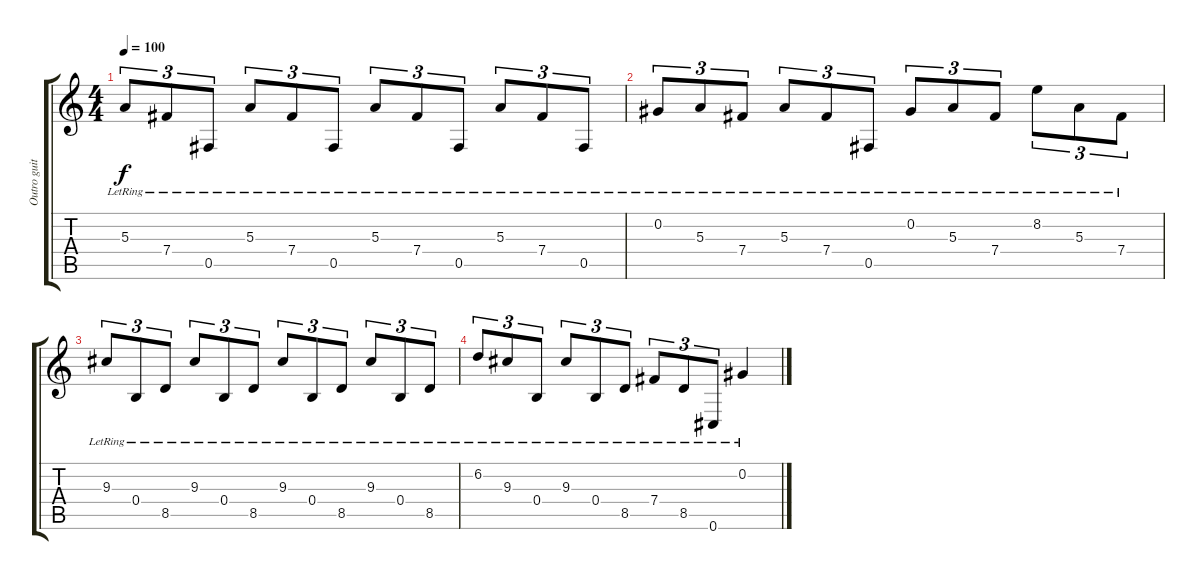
\track ("Outro guitar 1" "Outro guit") {instrument acousticguitarnylon}
\staff {score tabs}
\tuning (Db4 Ab3 E3 B2 Gb2 Db2) {hide}
\ts (4 4)
\tempo 100
\clef g2
\ks c
5.3{lr}.8{tu (3 2) dy f} 7.4{lr}.8{tu (3 2)} 0.5{lr}.8{tu (3 2)} 5.3{lr}.8{tu (3 2)} 7.4{lr}.8{tu (3 2)} 0.5{lr}.8{tu (3 2)} 5.3{lr}.8{tu (3 2)} 7.4{lr}.8{tu (3 2)} 0.5{lr}.8{tu (3 2)} 5.3{lr}.8{tu (3 2)} 7.4{lr}.8{tu (3 2)} 0.5{lr}.8{tu (3 2)} |
0.2{lr}.8{tu (3 2)} 5.3{lr}.8{tu (3 2)} 7.4{lr}.8{tu (3 2)} 5.3{lr}.8{tu (3 2)} 7.4{lr}.8{tu (3 2)} 0.5{lr}.8{tu (3 2)} 0.2{lr}.8{tu (3 2)} 5.3{lr}.8{tu (3 2)} 7.4{lr}.8{tu (3 2)} 8.2{lr}.8{tu (3 2)} 5.3{lr}.8{tu (3 2)} 7.4{lr}.8{tu (3 2)} |
9.3{lr}.8{tu (3 2)} 0.4{lr}.8{tu (3 2)} 8.5{lr}.8{tu (3 2)} 9.3{lr}.8{tu (3 2)} 0.4{lr}.8{tu (3 2)} 8.5{lr}.8{tu (3 2)} 9.3{lr}.8{tu (3 2)} 0.4{lr}.8{tu (3 2)} 8.5{lr}.8{tu (3 2)} 9.3{lr}.8{tu (3 2)} 0.4{lr}.8{tu (3 2)} 8.5{lr}.8{tu (3 2)} |
6.2{lr}.8{tu (3 2)} 9.3{lr}.8{tu (3 2)} 0.4{lr}.8{tu (3 2)} 9.3{lr}.8{tu (3 2)} 0.4{lr}.8{tu (3 2)} 8.5{lr}.8{tu (3 2)} 7.4{lr}.8{tu (3 2)} 8.5{lr}.8{tu (3 2)} 0.6{lr}.8{tu (3 2)} 0.2{lr}.4
